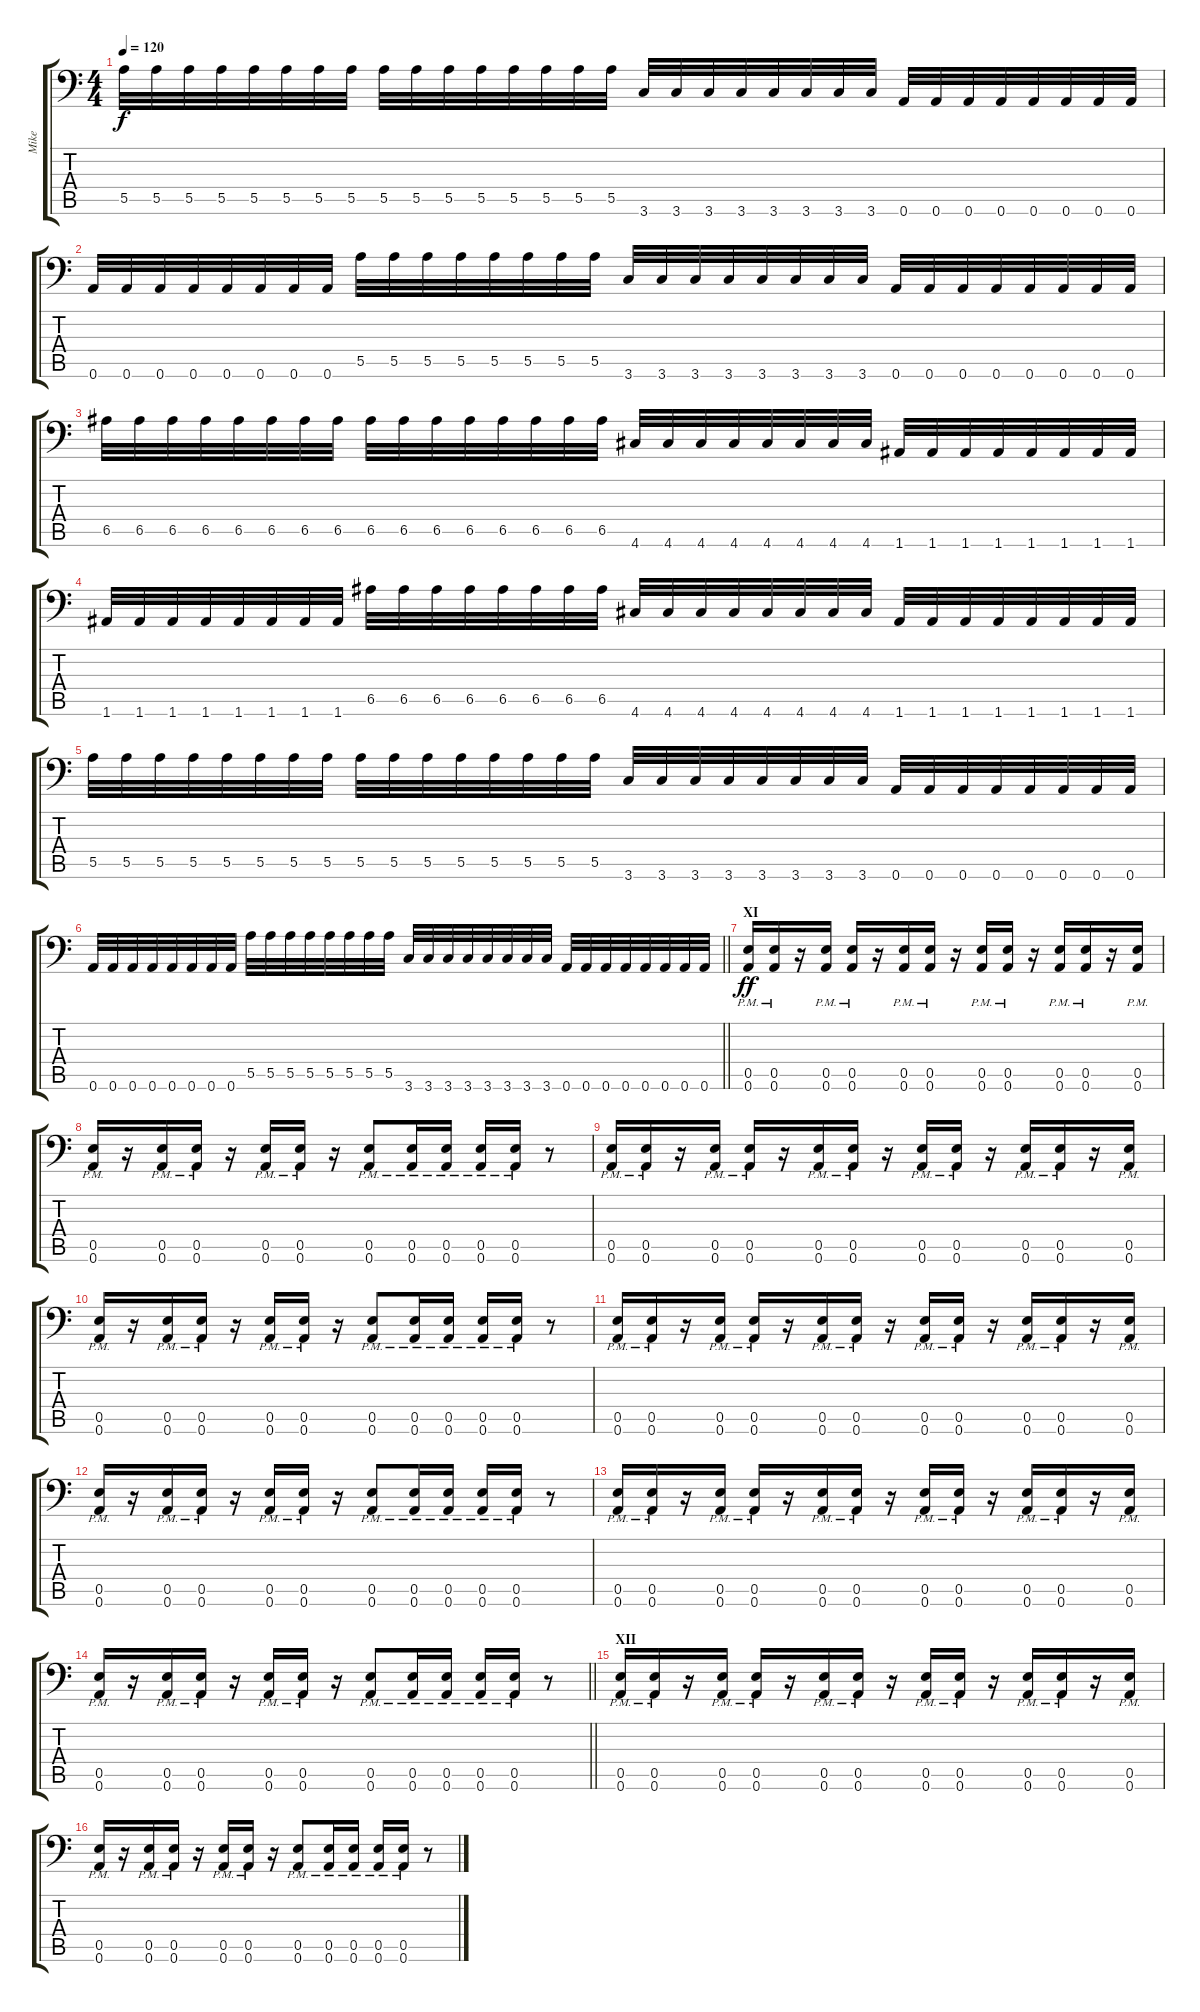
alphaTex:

\track ("Mike" "Mike") {instrument distortionguitar}
\staff {score tabs}
\tuning (B3 Gb3 D3 A2 E2 A1) {hide}
\ts (4 4)
\tempo 120
\clef f4
\ks c
5.5.32{dy f} 5.5.32 5.5.32 5.5.32 5.5.32 5.5.32 5.5.32 5.5.32 5.5.32 5.5.32 5.5.32 5.5.32 5.5.32 5.5.32 5.5.32 5.5.32 3.6.32 3.6.32 3.6.32 3.6.32 3.6.32 3.6.32 3.6.32 3.6.32 0.6.32 0.6.32 0.6.32 0.6.32 0.6.32 0.6.32 0.6.32 0.6.32 |
0.6.32 0.6.32 0.6.32 0.6.32 0.6.32 0.6.32 0.6.32 0.6.32 5.5.32 5.5.32 5.5.32 5.5.32 5.5.32 5.5.32 5.5.32 5.5.32 3.6.32 3.6.32 3.6.32 3.6.32 3.6.32 3.6.32 3.6.32 3.6.32 0.6.32 0.6.32 0.6.32 0.6.32 0.6.32 0.6.32 0.6.32 0.6.32 |
6.5.32 6.5.32 6.5.32 6.5.32 6.5.32 6.5.32 6.5.32 6.5.32 6.5.32 6.5.32 6.5.32 6.5.32 6.5.32 6.5.32 6.5.32 6.5.32 4.6.32 4.6.32 4.6.32 4.6.32 4.6.32 4.6.32 4.6.32 4.6.32 1.6.32 1.6.32 1.6.32 1.6.32 1.6.32 1.6.32 1.6.32 1.6.32 |
1.6.32 1.6.32 1.6.32 1.6.32 1.6.32 1.6.32 1.6.32 1.6.32 6.5.32 6.5.32 6.5.32 6.5.32 6.5.32 6.5.32 6.5.32 6.5.32 4.6.32 4.6.32 4.6.32 4.6.32 4.6.32 4.6.32 4.6.32 4.6.32 1.6.32 1.6.32 1.6.32 1.6.32 1.6.32 1.6.32 1.6.32 1.6.32 |
5.5.32 5.5.32 5.5.32 5.5.32 5.5.32 5.5.32 5.5.32 5.5.32 5.5.32 5.5.32 5.5.32 5.5.32 5.5.32 5.5.32 5.5.32 5.5.32 3.6.32 3.6.32 3.6.32 3.6.32 3.6.32 3.6.32 3.6.32 3.6.32 0.6.32 0.6.32 0.6.32 0.6.32 0.6.32 0.6.32 0.6.32 0.6.32 |
\barLineRight lightlight
0.6.32 0.6.32 0.6.32 0.6.32 0.6.32 0.6.32 0.6.32 0.6.32 5.5.32 5.5.32 5.5.32 5.5.32 5.5.32 5.5.32 5.5.32 5.5.32 3.6.32 3.6.32 3.6.32 3.6.32 3.6.32 3.6.32 3.6.32 3.6.32 0.6.32 0.6.32 0.6.32 0.6.32 0.6.32 0.6.32 0.6.32 0.6.32 |
\section ("" "XI")
(0.5{pm} 0.6{pm}).16{dy ff volume 14 balance 12} (0.5{pm} 0.6{pm}).16 r.16 (0.5{pm} 0.6{pm}).16 (0.5{pm} 0.6{pm}).16 r.16 (0.5{pm} 0.6{pm}).16 (0.5{pm} 0.6{pm}).16 r.16 (0.5{pm} 0.6{pm}).16 (0.5{pm} 0.6{pm}).16 r.16 (0.5{pm} 0.6{pm}).16 (0.5{pm} 0.6{pm}).16 r.16 (0.5{pm} 0.6{pm}).16 |
(0.5{pm} 0.6{pm}).16 r.16 (0.5{pm} 0.6{pm}).16 (0.5{pm} 0.6{pm}).16 r.16 (0.5{pm} 0.6{pm}).16 (0.5{pm} 0.6{pm}).16 r.16 (0.5{pm} 0.6{pm}).8 (0.5{pm} 0.6{pm}).16 (0.5{pm} 0.6{pm}).16 (0.5{pm} 0.6{pm}).16 (0.5{pm} 0.6{pm}).16 r.8 |
(0.5{pm} 0.6{pm}).16 (0.5{pm} 0.6{pm}).16 r.16 (0.5{pm} 0.6{pm}).16 (0.5{pm} 0.6{pm}).16 r.16 (0.5{pm} 0.6{pm}).16 (0.5{pm} 0.6{pm}).16 r.16 (0.5{pm} 0.6{pm}).16 (0.5{pm} 0.6{pm}).16 r.16 (0.5{pm} 0.6{pm}).16 (0.5{pm} 0.6{pm}).16 r.16 (0.5{pm} 0.6{pm}).16 |
(0.5{pm} 0.6{pm}).16 r.16 (0.5{pm} 0.6{pm}).16 (0.5{pm} 0.6{pm}).16 r.16 (0.5{pm} 0.6{pm}).16 (0.5{pm} 0.6{pm}).16 r.16 (0.5{pm} 0.6{pm}).8 (0.5{pm} 0.6{pm}).16 (0.5{pm} 0.6{pm}).16 (0.5{pm} 0.6{pm}).16 (0.5{pm} 0.6{pm}).16 r.8 |
(0.5{pm} 0.6{pm}).16 (0.5{pm} 0.6{pm}).16 r.16 (0.5{pm} 0.6{pm}).16 (0.5{pm} 0.6{pm}).16 r.16 (0.5{pm} 0.6{pm}).16 (0.5{pm} 0.6{pm}).16 r.16 (0.5{pm} 0.6{pm}).16 (0.5{pm} 0.6{pm}).16 r.16 (0.5{pm} 0.6{pm}).16 (0.5{pm} 0.6{pm}).16 r.16 (0.5{pm} 0.6{pm}).16 |
(0.5{pm} 0.6{pm}).16 r.16 (0.5{pm} 0.6{pm}).16 (0.5{pm} 0.6{pm}).16 r.16 (0.5{pm} 0.6{pm}).16 (0.5{pm} 0.6{pm}).16 r.16 (0.5{pm} 0.6{pm}).8 (0.5{pm} 0.6{pm}).16 (0.5{pm} 0.6{pm}).16 (0.5{pm} 0.6{pm}).16 (0.5{pm} 0.6{pm}).16 r.8 |
(0.5{pm} 0.6{pm}).16 (0.5{pm} 0.6{pm}).16 r.16 (0.5{pm} 0.6{pm}).16 (0.5{pm} 0.6{pm}).16 r.16 (0.5{pm} 0.6{pm}).16 (0.5{pm} 0.6{pm}).16 r.16 (0.5{pm} 0.6{pm}).16 (0.5{pm} 0.6{pm}).16 r.16 (0.5{pm} 0.6{pm}).16 (0.5{pm} 0.6{pm}).16 r.16 (0.5{pm} 0.6{pm}).16 |
\barLineRight lightlight
(0.5{pm} 0.6{pm}).16 r.16 (0.5{pm} 0.6{pm}).16 (0.5{pm} 0.6{pm}).16 r.16 (0.5{pm} 0.6{pm}).16 (0.5{pm} 0.6{pm}).16 r.16 (0.5{pm} 0.6{pm}).8{volume 13} (0.5{pm} 0.6{pm}).16 (0.5{pm} 0.6{pm}).16 (0.5{pm} 0.6{pm}).16 (0.5{pm} 0.6{pm}).16 r.8 |
\section ("" "XII")
(0.5{pm} 0.6{pm}).16 (0.5{pm} 0.6{pm}).16 r.16 (0.5{pm} 0.6{pm}).16 (0.5{pm} 0.6{pm}).16 r.16 (0.5{pm} 0.6{pm}).16 (0.5{pm} 0.6{pm}).16 r.16 (0.5{pm} 0.6{pm}).16 (0.5{pm} 0.6{pm}).16 r.16 (0.5{pm} 0.6{pm}).16 (0.5{pm} 0.6{pm}).16 r.16 (0.5{pm} 0.6{pm}).16 |
(0.5{pm} 0.6{pm}).16 r.16 (0.5{pm} 0.6{pm}).16 (0.5{pm} 0.6{pm}).16 r.16 (0.5{pm} 0.6{pm}).16 (0.5{pm} 0.6{pm}).16 r.16 (0.5{pm} 0.6{pm}).8 (0.5{pm} 0.6{pm}).16 (0.5{pm} 0.6{pm}).16 (0.5{pm} 0.6{pm}).16 (0.5{pm} 0.6{pm}).16 r.8
